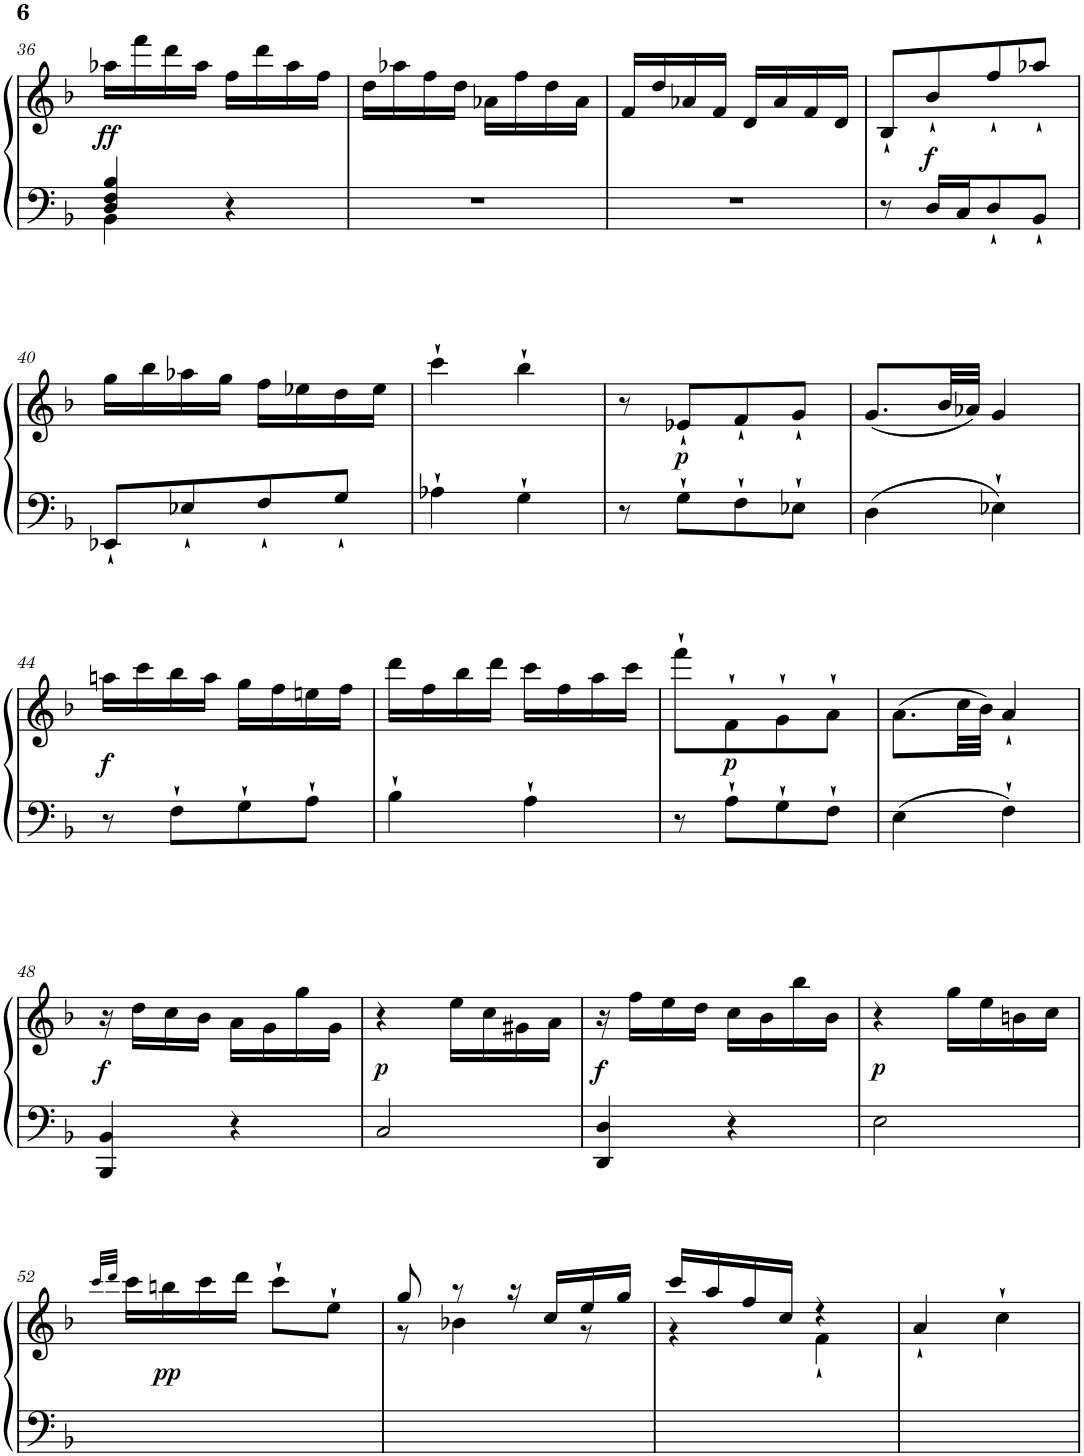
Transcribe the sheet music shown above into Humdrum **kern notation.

**kern	**kern	**dynam
*part1	*part1	*part1
*staff2	*staff1	*staff1/2
*I"Фортепиано	*	*
!!LO:PB:g=z
*clefF4	*clefG2	*
*k[b-]	*k[b-]	*
*F:	*F:	*
*M2/4	*M2/4	*
=36	=36	=36
*^	*	*
!	!	!	!LO:DY:b
4D/ 4F/ 4B-/	4BB-\	16aa-X\LL	ff
.	.	16fff\	.
.	.	16ddd\	.
.	.	16aa-\JJ	.
4r	4ryy	16ff\LL	.
.	.	16ddd\	.
.	.	16aa-\	.
.	.	16ff\JJ	.
*v	*v	*	*
=37	=37	=37
2r	16dd\LL	.
.	16aa-X\	.
.	16ff\	.
.	16dd\JJ	.
.	16a-X\LL	.
.	16ff\	.
.	16dd\	.
.	16a-\JJ	.
=38	=38	=38
2r	16f/LL	.
.	16dd/	.
.	16a-X/	.
.	16f/JJ	.
.	16d/LL	.
.	16a-/	.
.	16f/	.
.	16d/JJ	.
=39	=39	=39
8r	8B-`/L	.
!	!	!LO:DY:b
16D/LL	8b-`/	f
16C/J	.	.
8D`/	8ff`/	.
8BB-`/J	8aa-X`/J	.
!!LO:LB:g=z
=40	=40	=40
8EE-X`/L	16gg\LL	.
.	16bb-\	.
8E-X`/	16aa-X\	.
.	16gg\JJ	.
8F`/	16ff\LL	.
.	16ee-X\	.
8G`/J	16dd\	.
.	16ee-\JJ	.
=41	=41	=41
4A-X`\	4ccc`\	.
4G`\	4bb-`\	.
=42	=42	=42
8r	8r	.
!	!	!LO:DY:b
8G`\L	8e-X`/L	p
8F`\	8f`/	.
8E-X`\J	8g`/J	.
=43	=43	=43
4D\	(<8.g/L	.
.	32b-/LL	.
.	32a-X/JJJ)	.
4E-X`\	4g/	.
!!LO:LB:g=z
=44	=44	=44
!	!	!LO:DY:b
8r	16aan\LL	f
.	16ccc\	.
8F`\L	16bb-\	.
.	16aa\JJ	.
8G`\	16gg\LL	.
.	16ff\	.
8A`\J	16een\	.
.	16ff\JJ	.
=45	=45	=45
4B-`\	16ddd\LL	.
.	16ff\	.
.	16bb-\	.
.	16ddd\JJ	.
4A`\	16ccc\LL	.
.	16ff\	.
.	16aa\	.
.	16ccc\JJ	.
=46	=46	=46
8r	8fff`\L	.
!	!	!LO:DY:b
8A`\L	8f`\	p
8G`\	8g`\	.
8F`\J	8a`\J	.
=47	=47	=47
4E\	(>8.a\L	.
.	32cc\LL	.
.	32b-\JJJ)	.
4F`\	4a`/	.
!!LO:LB:g=z
=48	=48	=48
!	!	!LO:DY:b
4BBB-/ 4BB-/	16r	f
.	16dd\LL	.
.	16cc\	.
.	16b-\JJ	.
4r	16a\LL	.
.	16g\	.
.	16gg\	.
.	16g\JJ	.
=49	=49	=49
!	!	!LO:DY:b
2C/	4r	p
.	16ee\LL	.
.	16cc\	.
.	16g#X\	.
.	16a\JJ	.
=50	=50	=50
!	!	!LO:DY:b
4DD/ 4D/	16r	f
.	16ff\LL	.
.	16ee\	.
.	16dd\JJ	.
4r	16cc\LL	.
.	16b-\	.
.	16bb-\	.
.	16b-\JJ	.
=51	=51	=51
!	!	!LO:DY:b
2E\	4r	p
.	16gg\LL	.
.	16ee\	.
.	16bn\	.
.	16cc\JJ	.
!!LO:LB:g=z
=52	=52	=52
.	32qccc/LLL	.
.	32qddd/JJJ	.
2ryy	16ccc\LL	.
!	!	!LO:DY:b
.	16bbn\	pp
.	16ccc\	.
.	16ddd\JJ	.
.	8ccc`\L	.
.	8ee`\J	.
=53	=53	=53
*	*^	*
2ryy	8gg/	8r	.
.	8r	4b-X\	.
.	16r	.	.
.	16cc/LL	.	.
.	16ee/	8r	.
.	16gg/JJ	.	.
=54	=54	=54	=54
2ryy	16ccc/LL	4r	.
.	16aa/	.	.
.	16ff/	.	.
.	16cc/JJ	.	.
.	4r	4f`\	.
*	*v	*v	*
=55	=55	=55
2ryy	4a`/	.
.	4cc`\	.
=	=	=
*-	*-	*-
